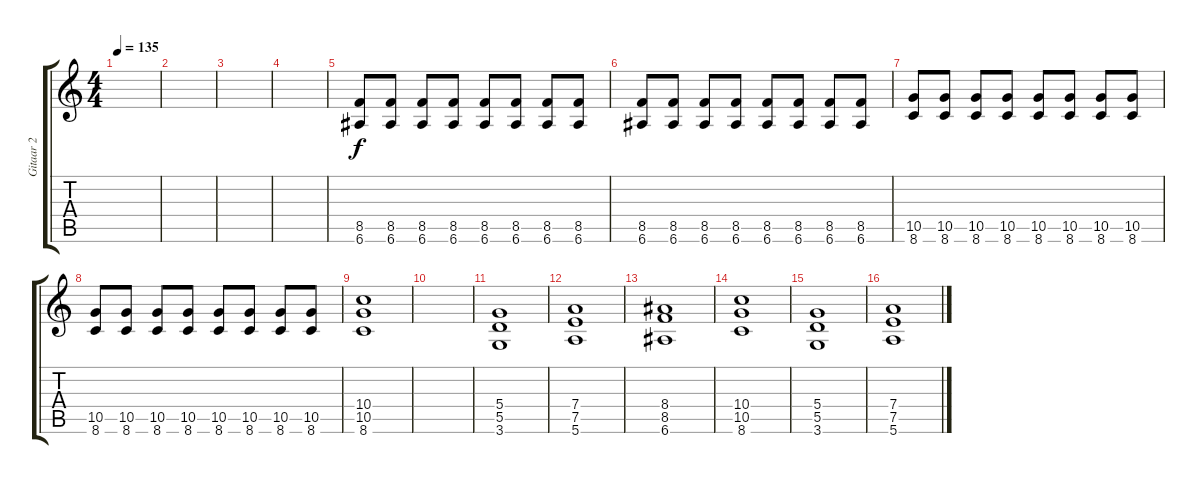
\track ("Gitaar 2" "Gitaar 2") {instrument overdrivenguitar}
\staff {score tabs}
\tuning (E4 B3 G3 D3 A2 E2) {hide}
\ts (4 4)
\tempo 135
\clef g2
\ks c
|
|
|
|
(8.5 6.6).8 (8.5 6.6).8 (8.5 6.6).8 (8.5 6.6).8 (8.5 6.6).8 (8.5 6.6).8 (8.5 6.6).8 (8.5 6.6).8 |
(8.5 6.6).8 (8.5 6.6).8 (8.5 6.6).8 (8.5 6.6).8 (8.5 6.6).8 (8.5 6.6).8 (8.5 6.6).8 (8.5 6.6).8 |
(10.5 8.6).8 (10.5 8.6).8 (10.5 8.6).8 (10.5 8.6).8 (10.5 8.6).8 (10.5 8.6).8 (10.5 8.6).8 (10.5 8.6).8 |
(10.5 8.6).8 (10.5 8.6).8 (10.5 8.6).8 (10.5 8.6).8 (10.5 8.6).8 (10.5 8.6).8 (10.5 8.6).8 (10.5 8.6).8 |
(10.4 10.5 8.6).1 |
|
(5.4 5.5 3.6).1 |
(7.4 7.5 5.6).1 |
(8.4 8.5 6.6).1 |
(10.4 10.5 8.6).1 |
(5.4 5.5 3.6).1 |
(7.4 7.5 5.6).1
